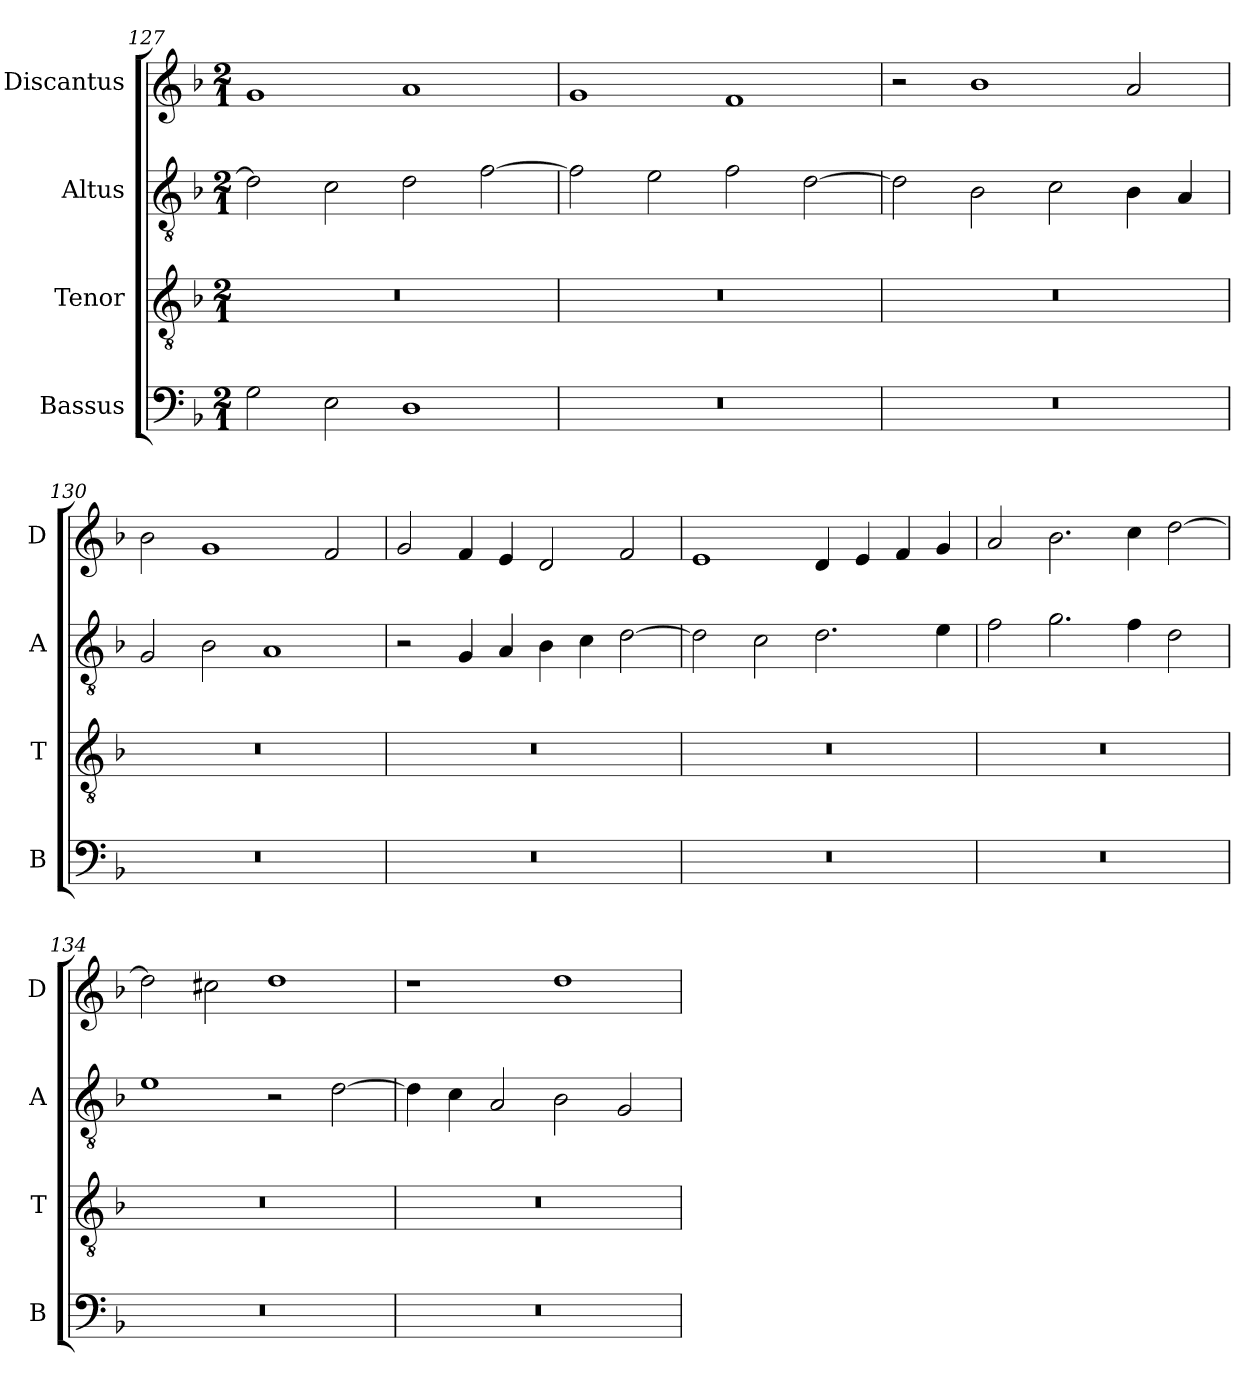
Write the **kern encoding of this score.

**kern	**kern	**kern	**kern
*part4	*part3	*part2	*part1
*staff4	*staff3	*staff2	*staff1
*I"Bassus	*I"Tenor	*I"Altus	*I"Discantus
*I'B	*I'T	*I'A	*I'D
*clefF4	*clefGv2	*clefGv2	*clefG2
*k[b-]	*k[b-]	*k[b-]	*k[b-]
*M2/1	*M2/1	*M2/1	*M2/1
=127	=127	=127	=127
2G\	0r	2d\]	1g
2E\	.	2c\	.
1D	.	2d\	1a
.	.	[2f\	.
=128	=128	=128	=128
0r	0r	2f\]	1g
.	.	2e\	.
.	.	2f\	1f
.	.	[2d\	.
=129	=129	=129	=129
0r	0r	2d\]	2r
.	.	2B-\	1b-
.	.	2c\	.
.	.	4B-\	2a/
.	.	4A/	.
=130	=130	=130	=130
0r	0r	2G/	2b-\
.	.	2B-\	1g
.	.	1A	.
.	.	.	2f/
=131	=131	=131	=131
0r	0r	2r	2g/
.	.	4G/	4f/
.	.	4A/	4e/
.	.	4B-\	2d/
.	.	4c\	.
.	.	[2d\	2f/
=132	=132	=132	=132
0r	0r	2d\]	1e
.	.	2c\	.
.	.	2.d\	4d/
.	.	.	4e/
.	.	.	4f/
.	.	4e\	4g/
=133	=133	=133	=133
0r	0r	2f\	2a/
.	.	2.g\	2.b-\
.	.	4f\	4cc\
.	.	2d\	[2dd\
=134	=134	=134	=134
0r	0r	1e	2dd\]
.	.	.	2cc#X\
.	.	2r	1dd
.	.	[2d\	.
=135	=135	=135	=135
0r	0r	4d\]	1r
.	.	4c\	.
.	.	2A/	.
.	.	2B-\	1dd
.	.	2G/	.
=	=	=	=
*-	*-	*-	*-
